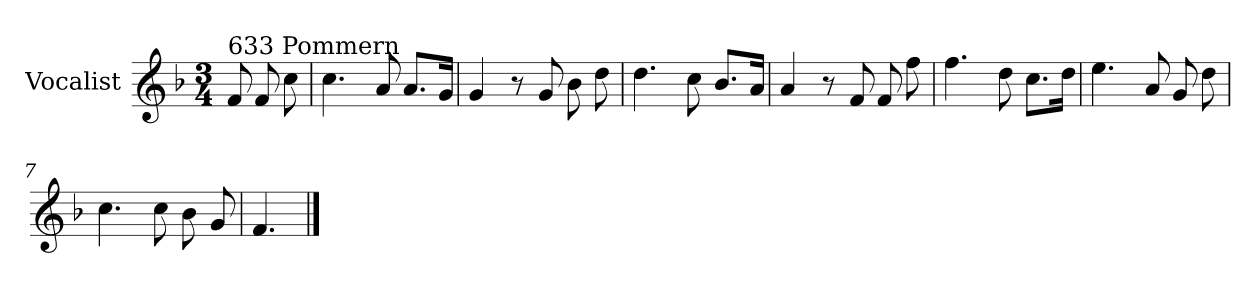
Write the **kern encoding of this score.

**kern
*part1
*staff1
*I"Vocalist
*k[b-]
*F:
*M3/4
=
!LO:TX:a:t=633 Pommern
8f
8f
8cc
=1
4.cc
8a
8.aL
16gJk
=2
4g
8r
8g
8b-
8dd
=3
4.dd
8cc
8.b-L
16aJk
=4
4a
8r
8f
8f
8ff
=5
4.ff
8dd
8.ccL
16ddJk
=6
4.ee
8a
8g
8dd
=7
4.cc
8cc
8b-
8g
=8
4.f
==
*-
